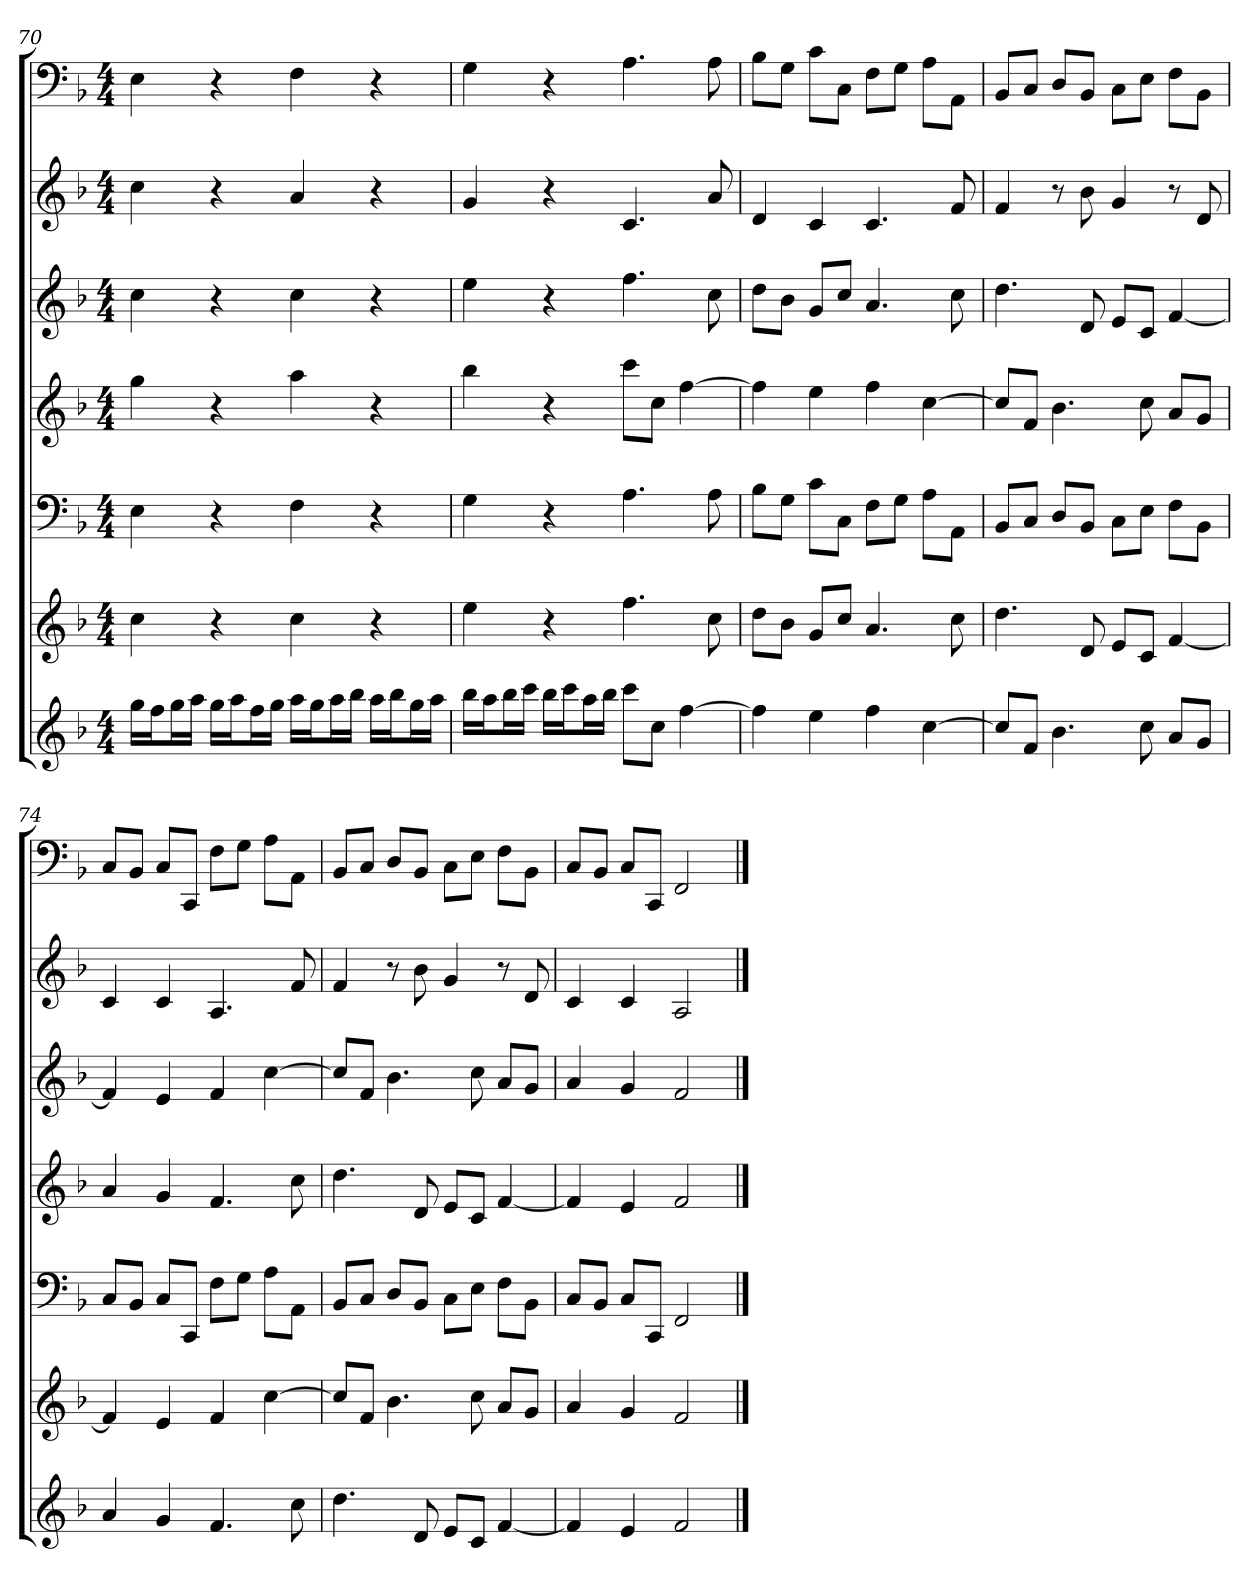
**kern	**kern	**kern	**kern	**kern	**kern	**kern
*part7	*part6	*part5	*part4	*part3	*part2	*part1
*staff7	*staff6	*staff5	*staff4	*staff3	*staff2	*staff1
*k[b-]	*k[b-]	*k[b-]	*k[b-]	*k[b-]	*k[b-]	*k[b-]
*F:	*F:	*F:	*F:	*F:	*F:	*F:
*M4/4	*M4/4	*M4/4	*M4/4	*M4/4	*M4/4	*M4/4
=70	=70	=70	=70	=70	=70	=70
16ggLL	4cc	4E	4gg	4cc	4cc	4E
16ffJ	.	.	.	.	.	.
16ggL	.	.	.	.	.	.
16aaJJ	.	.	.	.	.	.
16ggLL	4r	4r	4r	4r	4r	4r
16aaJ	.	.	.	.	.	.
16ffL	.	.	.	.	.	.
16ggJJ	.	.	.	.	.	.
16aaLL	4cc	4F	4aa	4cc	4a	4F
16ggJ	.	.	.	.	.	.
16aaL	.	.	.	.	.	.
16bb-JJ	.	.	.	.	.	.
16aaLL	4r	4r	4r	4r	4r	4r
16bb-J	.	.	.	.	.	.
16ggL	.	.	.	.	.	.
16aaJJ	.	.	.	.	.	.
=71	=71	=71	=71	=71	=71	=71
16bb-LL	4ee	4G	4bb-	4ee	4g	4G
16aaJ	.	.	.	.	.	.
16bb-L	.	.	.	.	.	.
16cccJJ	.	.	.	.	.	.
16bb-LL	4r	4r	4r	4r	4r	4r
16cccJ	.	.	.	.	.	.
16aaL	.	.	.	.	.	.
16bb-JJ	.	.	.	.	.	.
8cccL	4.ff	4.A	8cccL	4.ff	4.c	4.A
8ccJ	.	.	8ccJ	.	.	.
[4ff	.	.	[4ff	.	.	.
.	8cc	8A	.	8cc	8a	8A
=72	=72	=72	=72	=72	=72	=72
4ff]	8ddL	8B-L	4ff]	8ddL	4d	8B-L
.	8b-J	8GJ	.	8b-J	.	8GJ
4ee	8gL	8cL	4ee	8gL	4c	8cL
.	8ccJ	8CJ	.	8ccJ	.	8CJ
4ff	4.a	8FL	4ff	4.a	4.c	8FL
.	.	8GJ	.	.	.	8GJ
[4cc	.	8AL	[4cc	.	.	8AL
.	8cc	8AAJ	.	8cc	8f	8AAJ
=73	=73	=73	=73	=73	=73	=73
8ccL]	4.dd	8BB-L	8ccL]	4.dd	4f	8BB-L
8fJ	.	8CJ	8fJ	.	.	8CJ
4.b-	.	8DL	4.b-	.	8r	8DL
.	8d	8BB-J	.	8d	8b-	8BB-J
.	8eL	8CL	.	8eL	4g	8CL
8cc	8cJ	8EJ	8cc	8cJ	.	8EJ
8aL	[4f	8FL	8aL	[4f	8r	8FL
8gJ	.	8BB-J	8gJ	.	8d	8BB-J
=74	=74	=74	=74	=74	=74	=74
4a	4f]	8CL	4a	4f]	4c	8CL
.	.	8BB-J	.	.	.	8BB-J
4g	4e	8CL	4g	4e	4c	8CL
.	.	8CCJ	.	.	.	8CCJ
4.f	4f	8FL	4.f	4f	4.A	8FL
.	.	8GJ	.	.	.	8GJ
.	[4cc	8AL	.	[4cc	.	8AL
8cc	.	8AAJ	8cc	.	8f	8AAJ
=75	=75	=75	=75	=75	=75	=75
4.dd	8ccL]	8BB-L	4.dd	8ccL]	4f	8BB-L
.	8fJ	8CJ	.	8fJ	.	8CJ
.	4.b-	8DL	.	4.b-	8r	8DL
8d	.	8BB-J	8d	.	8b-	8BB-J
8eL	.	8CL	8eL	.	4g	8CL
8cJ	8cc	8EJ	8cJ	8cc	.	8EJ
[4f	8aL	8FL	[4f	8aL	8r	8FL
.	8gJ	8BB-J	.	8gJ	8d	8BB-J
=76	=76	=76	=76	=76	=76	=76
4f]	4a	8CL	4f]	4a	4c	8CL
.	.	8BB-J	.	.	.	8BB-J
4e	4g	8CL	4e	4g	4c	8CL
.	.	8CCJ	.	.	.	8CCJ
2f	2f	2FF	2f	2f	2A	2FF
==	==	==	==	==	==	==
*-	*-	*-	*-	*-	*-	*-
